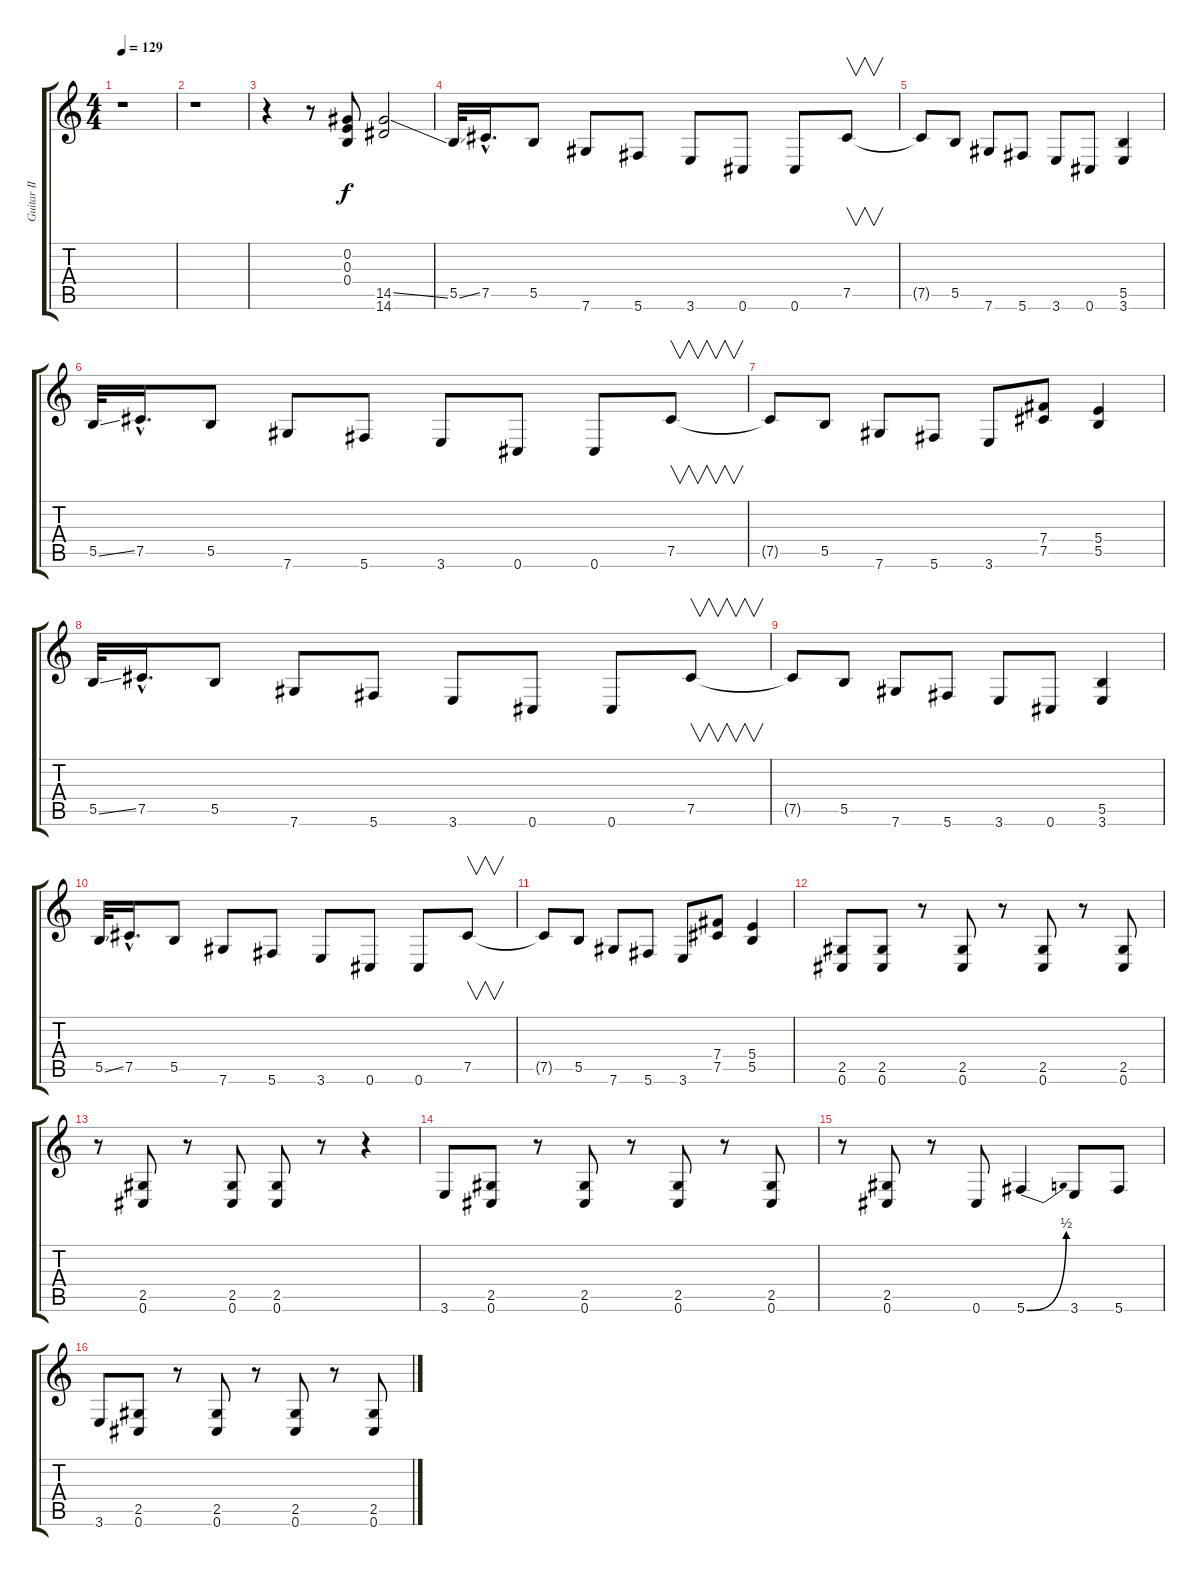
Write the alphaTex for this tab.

\track ("Guitar II" "Guitar II") {instrument distortionguitar}
\staff {score tabs}
\tuning (Db4 Ab3 E3 B2 Gb2 Db2) {hide}
\ts (4 4)
\tempo 129
\clef g2
\ks c
r.1{dy f instrument distortionguitar} |
r.1 |
r.4 r.8 (0.2 0.3 0.4).8 (14.5{ss} 14.6).2 |
5.5{ss}.32 7.5{hac}.16{d} 5.5.8 7.6.8 5.6.8 3.6.8 0.6.8 0.6.8 7.5.8{v} |
7.5{t}.8 5.5.8 7.6.8 5.6.8 3.6.8 0.6.8 (5.5 3.6).4 |
5.5{ss}.32 7.5{hac}.16{d} 5.5.8 7.6.8 5.6.8 3.6.8 0.6.8 0.6.8 7.5.8{v} |
7.5{t}.8 5.5.8 7.6.8 5.6.8 3.6.8 (7.4 7.5).8 (5.4 5.5).4 |
5.5{ss}.32 7.5{hac}.16{d} 5.5.8 7.6.8 5.6.8 3.6.8 0.6.8 0.6.8 7.5.8{v} |
7.5{t}.8 5.5.8 7.6.8 5.6.8 3.6.8 0.6.8 (5.5 3.6).4 |
5.5{ss}.32 7.5{hac}.16{d} 5.5.8 7.6.8 5.6.8 3.6.8 0.6.8 0.6.8 7.5.8{v} |
7.5{t}.8 5.5.8 7.6.8 5.6.8 3.6.8 (7.4 7.5).8 (5.4 5.5).4 |
(2.5 0.6).8 (2.5 0.6).8 r.8 (2.5 0.6).8 r.8 (2.5 0.6).8 r.8 (2.5 0.6).8 |
r.8 (2.5 0.6).8 r.8 (2.5 0.6).8 (2.5 0.6).8 r.8 r.4 |
3.6.8 (2.5 0.6).8 r.8 (2.5 0.6).8 r.8 (2.5 0.6).8 r.8 (2.5 0.6).8 |
r.8 (2.5 0.6).8 r.8 0.6.8 5.6{be (bend 0 0 60 2)}.4 3.6.8 5.6.8 |
3.6.8 (2.5 0.6).8 r.8 (2.5 0.6).8 r.8 (2.5 0.6).8 r.8 (2.5 0.6).8
